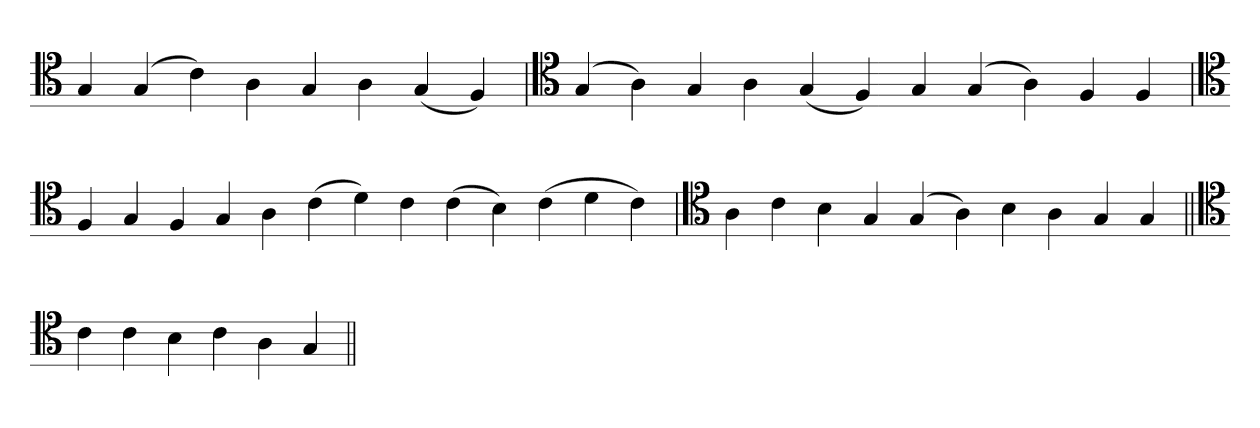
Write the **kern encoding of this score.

**kern
*part1
*staff1
*clefC4
=
4G
(4G
4c)
4A
4G
4A
(4G
4F)
=`
*clefC4
(4G
4A)
4G
4A
(4G
4F)
4G
(4G
4A)
4F
4F
='
*clefC4
4F
4G
4F
4G
4A
(4c
4d)
4c
(4c
4B)
(4c
4d
4c)
=`
*clefC4
4A
4c
4B
4G
(4G
4A)
4B
4A
4G
4G
=||
*clefC4
4c
4c
4B
4c
4A
4G
=||
*-
